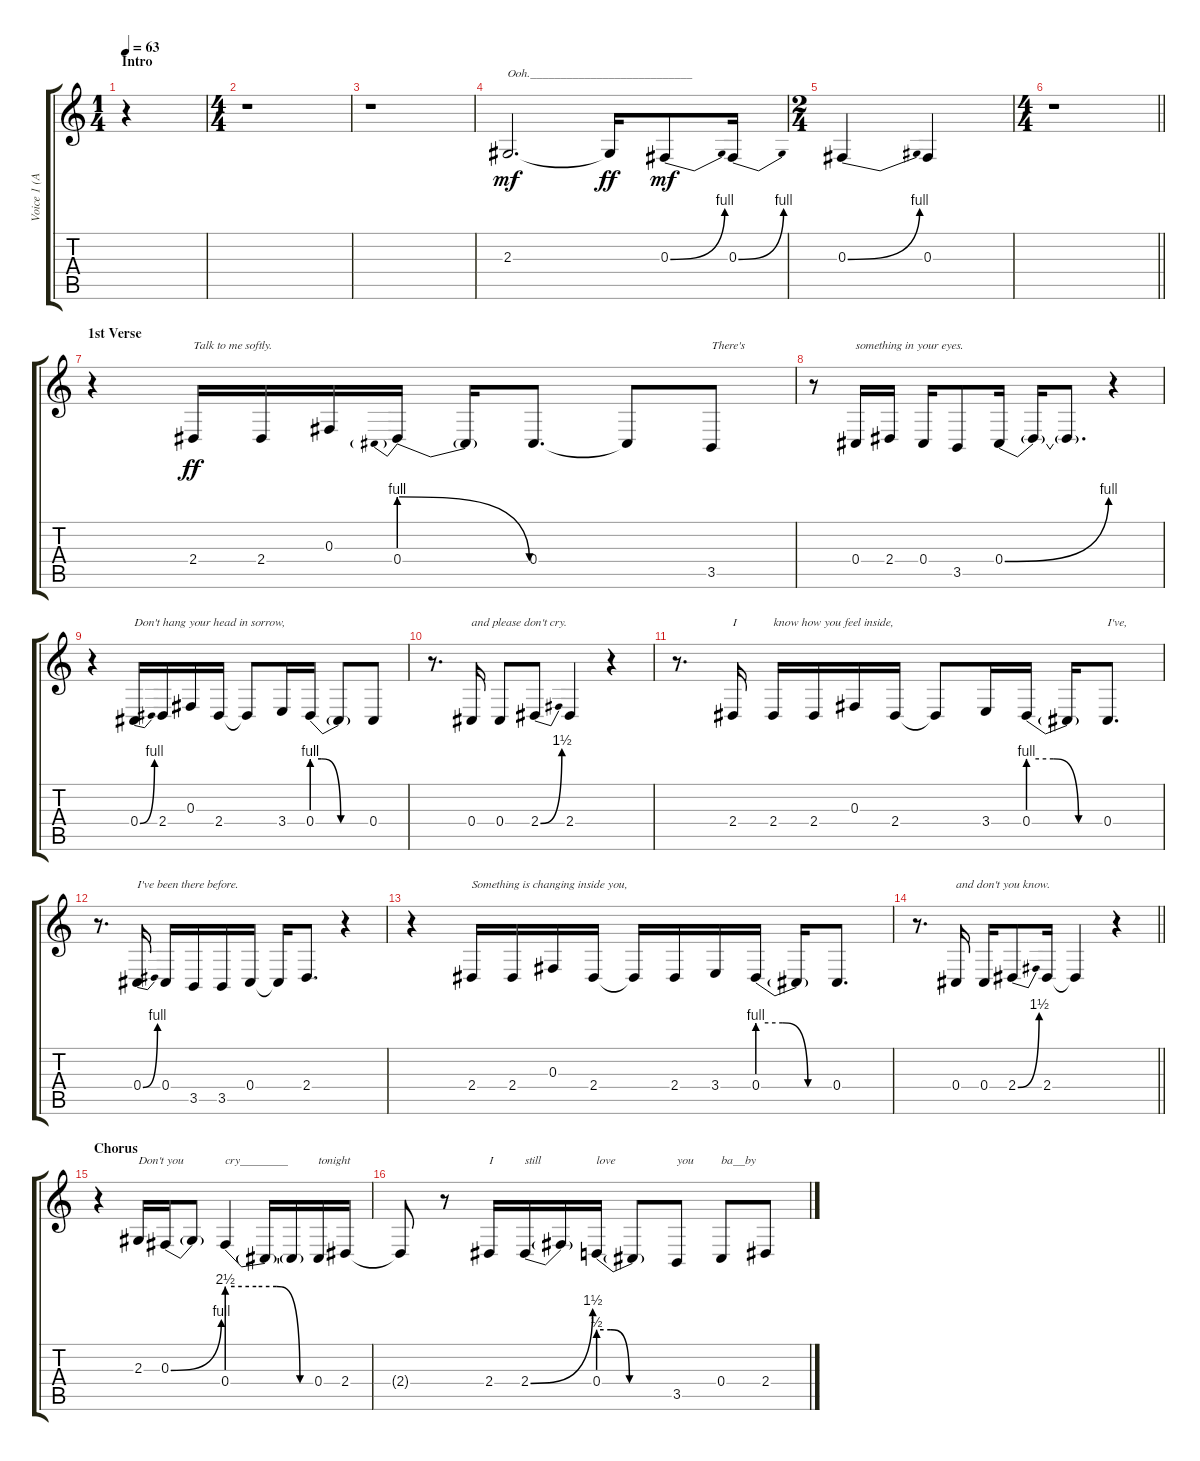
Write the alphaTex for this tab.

\track ("Voice 1 (Axl)" "Voice 1 (A") {instrument lead2sawtooth}
\staff {score tabs}
\tuning (Eb4 Bb3 Gb3 Db3 Ab2 Eb2) {hide}
\ts (1 4)
\section ("" "Intro")
\tempo 63
\clef g2
\ks c
r.4{dy mf instrument lead2sawtooth} |
\ts (4 4)
r.1 |
r.1 |
2.3.2{d txt "Ooh.___________________________"} 2.3{t}.16{dy ff} 0.3{be (bend 0 0 60 4)}.8{dy mf} 0.3{be (bend 0 0 60 4)}.16 |
\ts (2 4)
0.3{be (bend 0 0 60 4)}.4 0.3.4 |
\ts (4 4)
\barLineRight lightlight
r.1 |
\section ("" "1st Verse")
r.4 2.4.16{txt "Talk to me softly." dy ff} 2.4.16 0.3.16 0.4{be (prebendrelease 0 4 60 0)}.16 0.4{t}.16 0.4.8{d} 0.4{t}.8 3.5.8{txt "There's"} |
r.8 0.4.16{txt "something in your eyes."} 2.4.16 0.4.16 3.5.8 0.4{be (bend 0 0 60 4)}.16 0.4{t}.16 0.4{t}.8{d} r.4 |
r.4 0.4{be (bend 0 0 60 4)}.16{txt "Don't hang your head in sorrow,"} 2.4.16 0.3.16 2.4.16 2.4{t}.8 3.4.16 0.4{be (custom 0 4 10 4 30 0 40 0 60 0)}.16 0.4{t}.8 0.4.8 |
r.8{d} 0.4.16{txt "and please don't cry."} 0.4.8 2.4{be (bend 0 0 60 6)}.8 2.4.4 r.4 |
r.8{d} 2.4.16{txt "I"} 2.4.16{txt "know how you feel inside,"} 2.4.16 0.3.16 2.4.16 2.4{t}.8 3.4.16 0.4{be (custom 0 4 20 4 40 0 60 0)}.16 0.4{t}.16 0.4.8{d txt "I've,"} |
r.8{d} 0.4{be (bend 0 0 60 4)}.16{txt "I've been there before."} 0.4.16 3.5.16 3.5.16 0.4.16 0.4{t}.16 2.4.8{d} r.4 |
r.4 2.4.16{txt "Something is changing inside you,"} 2.4.16 0.3.16 2.4.16 2.4{t}.16 2.4.16 3.4.16 0.4{be (custom 0 4 20 4 40 0 60 0)}.16 0.4{t}.16 0.4.8{d} |
\barLineRight lightlight
r.8{d} 0.4.16{txt "and don't you know."} 0.4.16 2.4{be (bend 0 0 60 6)}.8 2.4.16 2.4{t}.4 r.4 |
\section ("" "Chorus")
r.4 2.3.16{txt "Don't you"} 0.3{be (bend 0 0 60 4)}.16 0.3{t}.8 0.4{be (custom 0 10 20 10 34 10 50 0 60 0)}.4{txt "cry________"} 0.4{t}.16 0.4{t}.16 0.4.16{txt "tonight"} 2.4.16 |
2.4{t}.8 r.8 2.4.16{txt "I"} 2.4{be (bend 0 0 60 6)}.16{txt "still"} 2.4{t}.16 0.4{be (custom 0 2 10 2 25 0 40 0 60 0)}.16{txt "love"} 0.4{t}.8 3.5.8{txt "you"} 0.4.8{txt "ba__by"} 2.4.8
